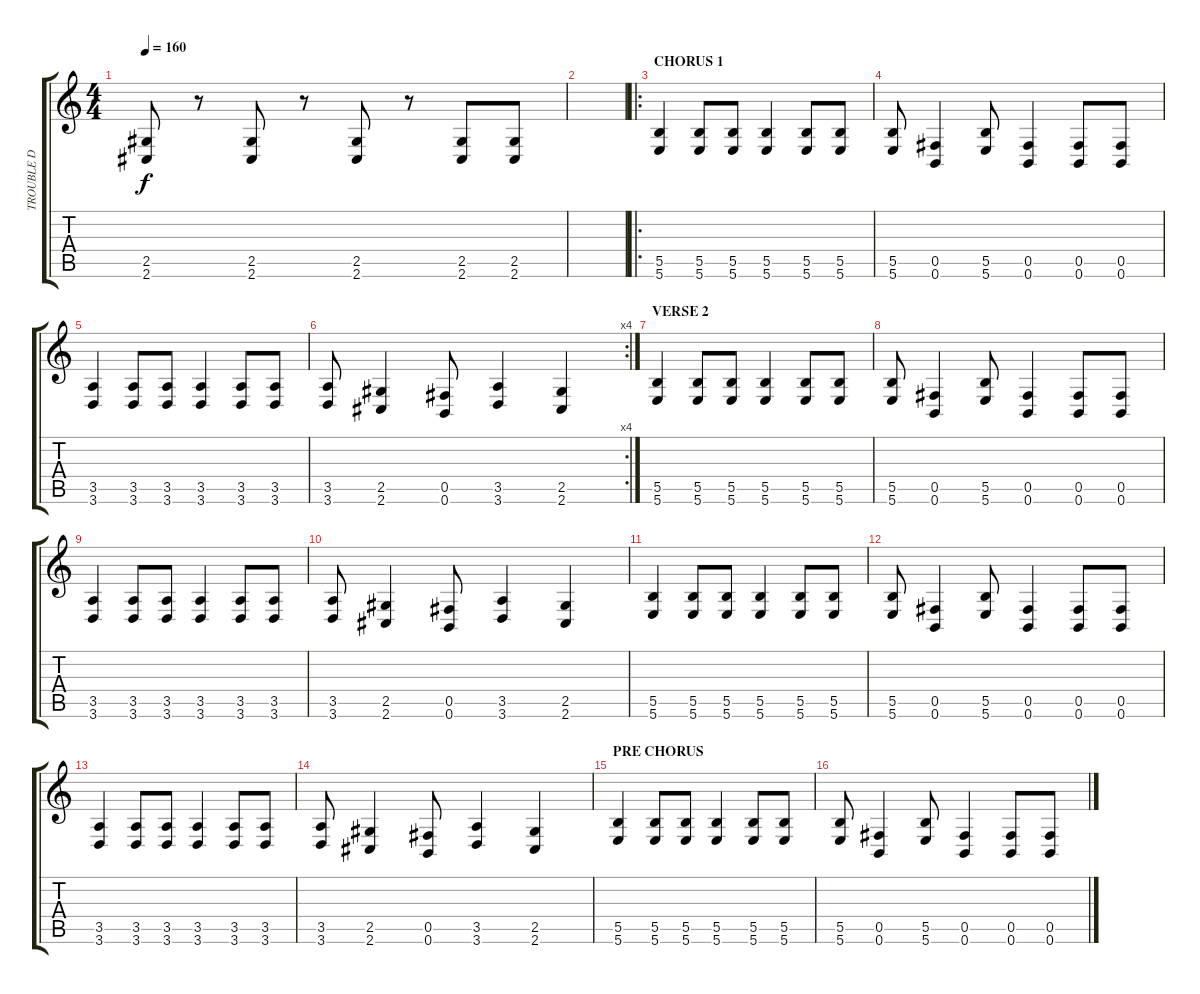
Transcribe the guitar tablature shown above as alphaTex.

\track ("TROUBLE D" "TROUBLE D") {instrument synthbass1}
\staff {score tabs}
\tuning (Db4 Ab3 E3 B2 Gb2 B1) {hide}
\ts (4 4)
\tempo 160
\clef g2
\ks c
(2.5 2.6).8{dy f} r.8 (2.5 2.6).8 r.8 (2.5 2.6).8 r.8 (2.5 2.6).8 (2.5 2.6).8 |
|
\ro
\section ("" "CHORUS 1")
(5.5 5.6).4{instrument electricbasspick} (5.5 5.6).8 (5.5 5.6).8 (5.5 5.6).4 (5.5 5.6).8 (5.5 5.6).8 |
(5.5 5.6).8 (0.5 0.6).4 (5.5 5.6).8 (0.5 0.6).4 (0.5 0.6).8 (0.5 0.6).8 |
(3.5 3.6).4 (3.5 3.6).8 (3.5 3.6).8 (3.5 3.6).4 (3.5 3.6).8 (3.5 3.6).8 |
\rc 4
(3.5 3.6).8 (2.5 2.6).4 (0.5 0.6).8 (3.5 3.6).4 (2.5 2.6).4 |
\section ("" "VERSE 2")
(5.5 5.6).4{instrument electricbasspick} (5.5 5.6).8 (5.5 5.6).8 (5.5 5.6).4 (5.5 5.6).8 (5.5 5.6).8 |
(5.5 5.6).8 (0.5 0.6).4 (5.5 5.6).8 (0.5 0.6).4 (0.5 0.6).8 (0.5 0.6).8 |
(3.5 3.6).4 (3.5 3.6).8 (3.5 3.6).8 (3.5 3.6).4 (3.5 3.6).8 (3.5 3.6).8 |
(3.5 3.6).8 (2.5 2.6).4 (0.5 0.6).8 (3.5 3.6).4 (2.5 2.6).4 |
(5.5 5.6).4{instrument electricbasspick} (5.5 5.6).8 (5.5 5.6).8 (5.5 5.6).4 (5.5 5.6).8 (5.5 5.6).8 |
(5.5 5.6).8 (0.5 0.6).4 (5.5 5.6).8 (0.5 0.6).4 (0.5 0.6).8 (0.5 0.6).8 |
(3.5 3.6).4 (3.5 3.6).8 (3.5 3.6).8 (3.5 3.6).4 (3.5 3.6).8 (3.5 3.6).8 |
(3.5 3.6).8 (2.5 2.6).4 (0.5 0.6).8 (3.5 3.6).4 (2.5 2.6).4 |
\section ("" "PRE CHORUS")
(5.5 5.6).4{instrument electricbasspick} (5.5 5.6).8 (5.5 5.6).8 (5.5 5.6).4 (5.5 5.6).8 (5.5 5.6).8 |
(5.5 5.6).8 (0.5 0.6).4 (5.5 5.6).8 (0.5 0.6).4 (0.5 0.6).8 (0.5 0.6).8
